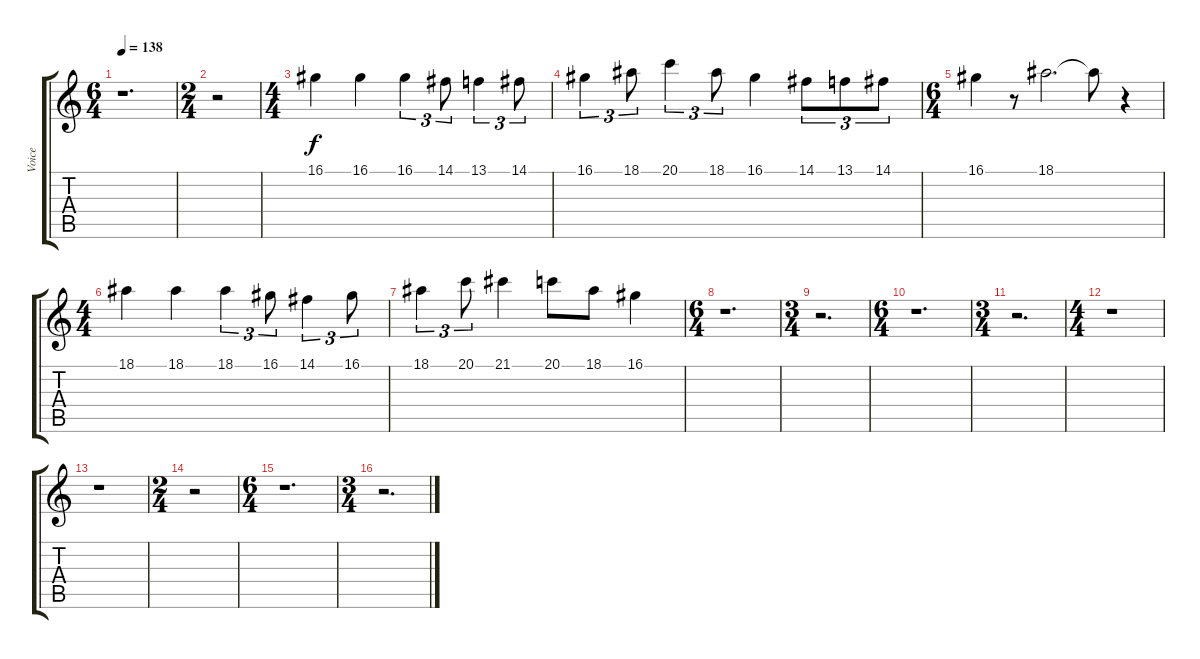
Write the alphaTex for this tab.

\track ("Voice" "Voice") {instrument oboe}
\staff {score tabs}
\tuning (E4 B3 G3 D3 A2 E2) {hide}
\ts (6 4)
\tempo 138
\clef g2
\ks c
r.1{d dy f} |
\ts (2 4)
r.2 |
\ts (4 4)
16.1.4 16.1.4 16.1.4{tu (3 2)} 14.1.8{tu (3 2)} 13.1.4{tu (3 2)} 14.1.8{tu (3 2)} |
16.1.4{tu (3 2)} 18.1.8{tu (3 2)} 20.1.4{tu (3 2)} 18.1.8{tu (3 2)} 16.1.4 14.1.8{tu (3 2)} 13.1.8{tu (3 2)} 14.1.8{tu (3 2)} |
\ts (6 4)
16.1.4 r.8 18.1.2{d} 18.1{t}.8 r.4 |
\ts (4 4)
18.1.4 18.1.4 18.1.4{tu (3 2)} 16.1.8{tu (3 2)} 14.1.4{tu (3 2)} 16.1.8{tu (3 2)} |
18.1.4{tu (3 2)} 20.1.8{tu (3 2)} 21.1.4 20.1.8 18.1.8 16.1.4 |
\ts (6 4)
r.1{d} |
\ts (3 4)
r.2{d} |
\ts (6 4)
r.1{d} |
\ts (3 4)
r.2{d} |
\ts (4 4)
r.1 |
r.1 |
\ts (2 4)
r.2 |
\ts (6 4)
r.1{d} |
\ts (3 4)
r.2{d}
